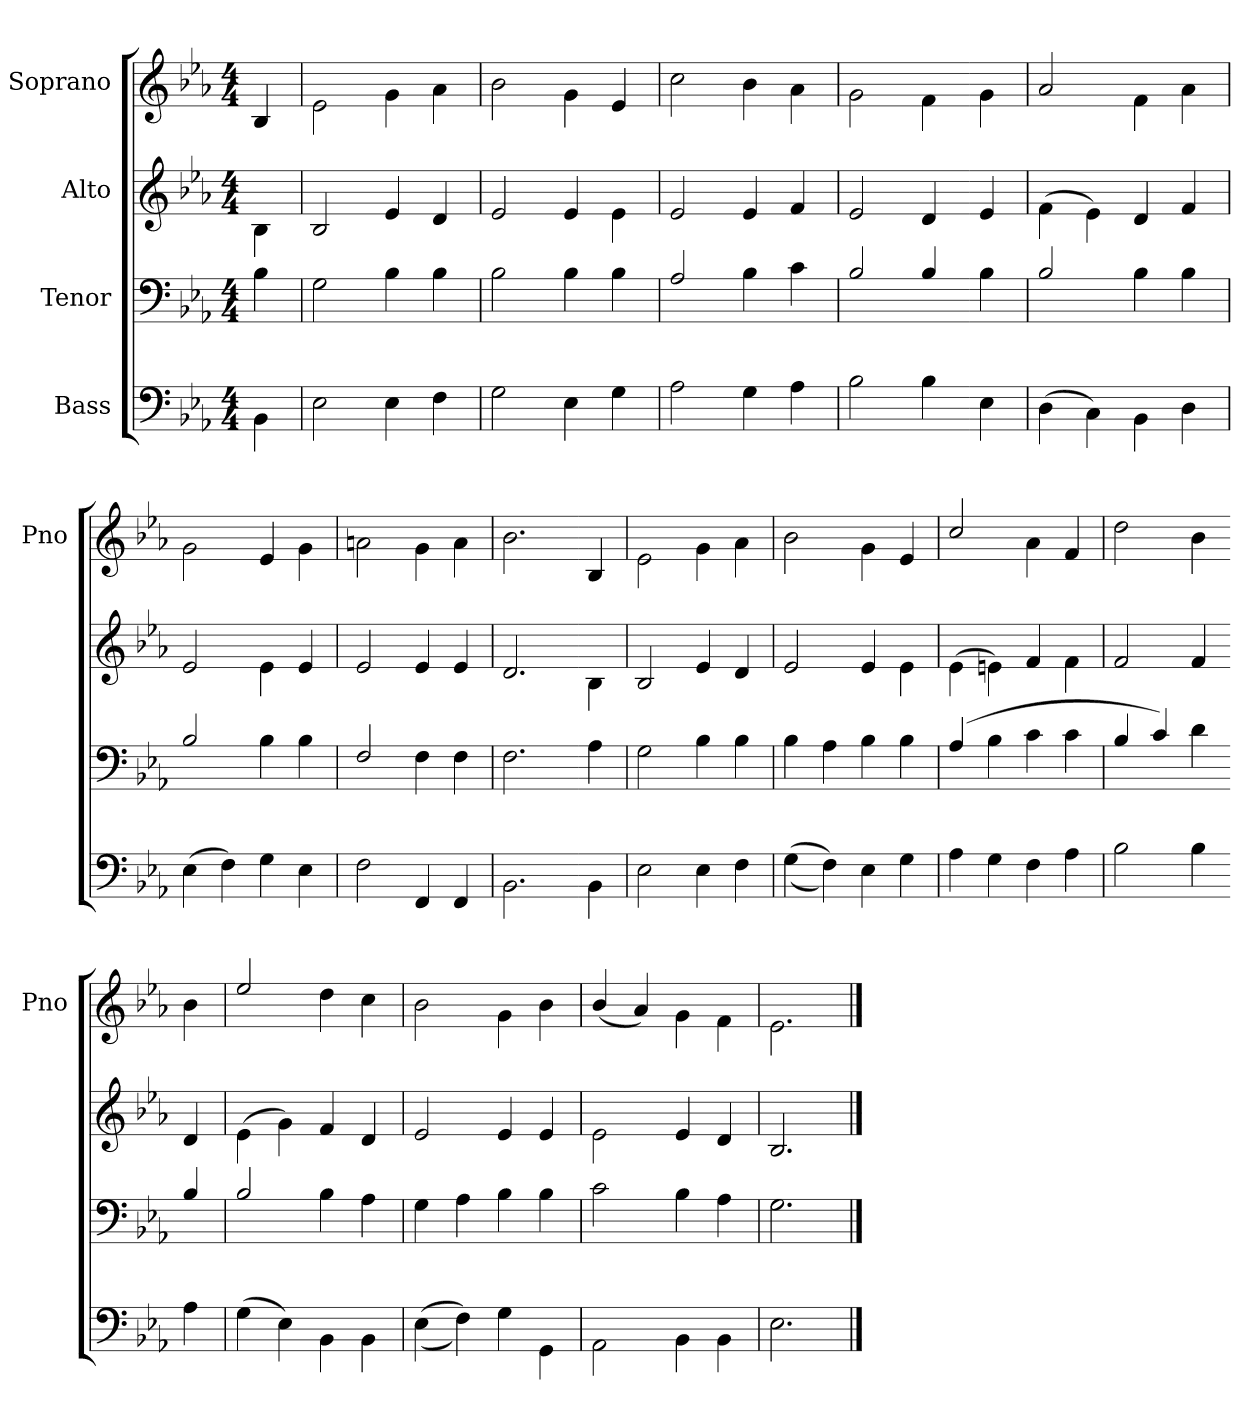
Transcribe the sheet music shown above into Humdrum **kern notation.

**kern	**kern	**kern	**kern
*part4	*part3	*part2	*part1
*staff4	*staff3	*staff2	*staff1
*I"Bass	*I"Tenor	*I"Alto	*I"Soprano
*	*	*	*I'Pno
*clefF4	*clefF4	*clefG2	*clefG2
*k[b-e-a-]	*k[b-e-a-]	*k[b-e-a-]	*k[b-e-a-]
*E-:	*E-:	*E-:	*E-:
*M4/4	*M4/4	*M4/4	*M4/4
=	=	=	=
4BB-\	4B-\	4B-\	4B-/
=	=	=	=
2E-\	2G\	2B-/	2e-\
4E-\	4B-\	4e-/	4g\
4F\	4B-\	4d/	4a-\
=	=	=	=
2G\	2B-\	2e-/	2b-\
4E-\	4B-\	4e-/	4g\
4G\	4B-\	4e-\	4e-/
=	=	=	=
2A-\	2A-/	2e-/	2cc\
4G\	4B-\	4e-/	4b-\
4A-\	4c\	4f/	4a-\
=	=	=	=
2B-\	2B-/	2e-/	2g\
4B-\	4B-/	4d/	4f\
=-	=-	=-	=-
4E-\	4B-\	4e-/	4g\
=	=	=	=
(<4D\	2B-/	(<4f\	2a-/
4C\)	.	4e-\)	.
4BB-\	4B-\	4d/	4f\
4D\	4B-\	4f/	4a-\
=	=	=	=
(<4E-\	2B-/	2e-/	2g\
4F\)	.	.	.
4G\	4B-\	4e-\	4e-/
4E-\	4B-\	4e-/	4g\
=	=	=	=
2F\	2F/	2e-/	2an\
4FF/	4F\	4e-/	4g\
4FF/	4F\	4e-/	4a\
=	=	=	=
2.BB-\	2.F\	2.d/	2.b-\
=-	=-	=-	=-
4BB-\	4A-\	4B-\	4B-/
=	=	=	=
2E-\	2G\	2B-/	2e-\
4E-\	4B-\	4e-/	4g\
4F\	4B-\	4d/	4a-\
=	=	=	=
(>(<4G\	4B-\	2e-/	2b-\
4F\))	4A-\	.	.
4E-\	4B-\	4e-/	4g\
4G\	4B-\	4e-\	4e-/
=	=	=	=
4A-\	(>4A-/	(<4e-\	2cc/
(4G\	4B-\	4en\)	.
4F\	4c\	4f/	4a-\
4A-\	4c\	4f\	4f/
=	=	=	=
2B-\	4B-/	2f/	2dd\
.	4c/)	.	.
4B-\	4d\	4f/	4b-\
=-	=-	=-	=-
4A-\	4B-/	4d/	4b-\
=	=	=	=
(<4G\	2B-/	(<4e-\	2ee-/
4E-\)	.	4g\)	.
4BB-\	4B-\	4f/	4dd\
4BB-\	4A-\	4d/	4cc\
=	=	=	=
(>(>4E-\	4G\	2e-/	2b-\
4F\))	4A-\	.	.
4G\	4B-\	4e-/	4g\
4GG\	4B-\	4e-/	4b-\
=	=	=	=
2AA-\	2c\	2e-\	(>4b-/
.	.	.	4a-/)
4BB-\	4B-\	4e-/	4g\
4BB-\	4A-\	4d/	4f\
=	=	=	=
2.E-\	2.G\	2.B-/	2.e-\
==	==	==	==
*-	*-	*-	*-
